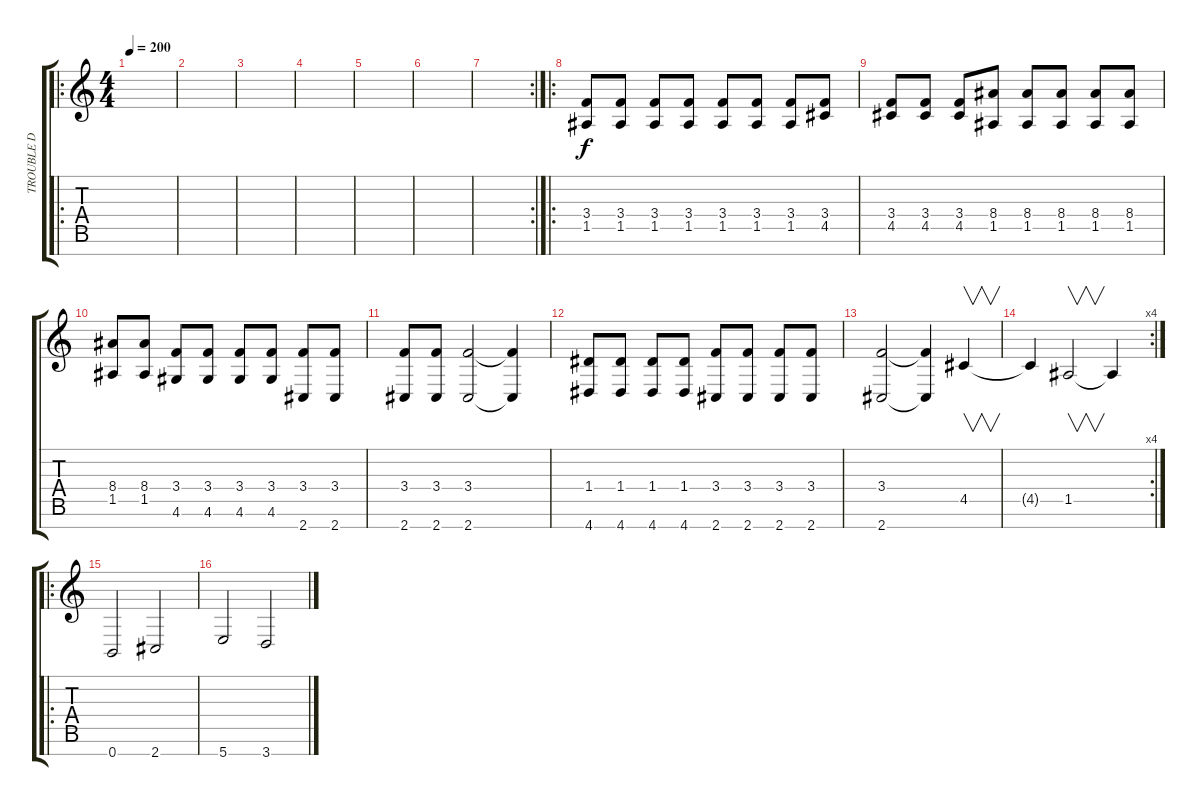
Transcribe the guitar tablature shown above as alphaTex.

\track ("TROUBLE D" "TROUBLE D") {instrument electricbassfinger}
\staff {score tabs}
\tuning (E4 B3 G3 D3 A2 E2 B1) {hide}
\ro
\ts (4 4)
\tempo 200
\clef g2
\ks c
|
|
|
|
|
|
\rc 2
|
\ro
(3.4 1.5).8 (3.4 1.5).8 (3.4 1.5).8 (3.4 1.5).8 (3.4 1.5).8 (3.4 1.5).8 (3.4 1.5).8 (3.4 4.5).8 |
(3.4 4.5).8 (3.4 4.5).8 (3.4 4.5).8 (8.4 1.5).8 (8.4 1.5).8 (8.4 1.5).8 (8.4 1.5).8 (8.4 1.5).8 |
(8.4 1.5).8 (8.4 1.5).8 (3.4 4.6).8 (3.4 4.6).8 (3.4 4.6).8 (3.4 4.6).8 (3.4 2.7).8 (3.4 2.7).8 |
(3.4 2.7).8 (3.4 2.7).8 (3.4 2.7).2 (3.4{t} 2.7{t}).4 |
(1.4 4.7).8 (1.4 4.7).8 (1.4 4.7).8 (1.4 4.7).8 (3.4 2.7).8 (3.4 2.7).8 (3.4 2.7).8 (3.4 2.7).8 |
(3.4 2.7).2 (3.4{t} 2.7{t}).4 4.5.4{v} |
\rc 4
4.5{t}.4 1.5.2{v} 1.5{t}.4 |
\ro
0.7.2 2.7.2 |
5.7.2 3.7.2
